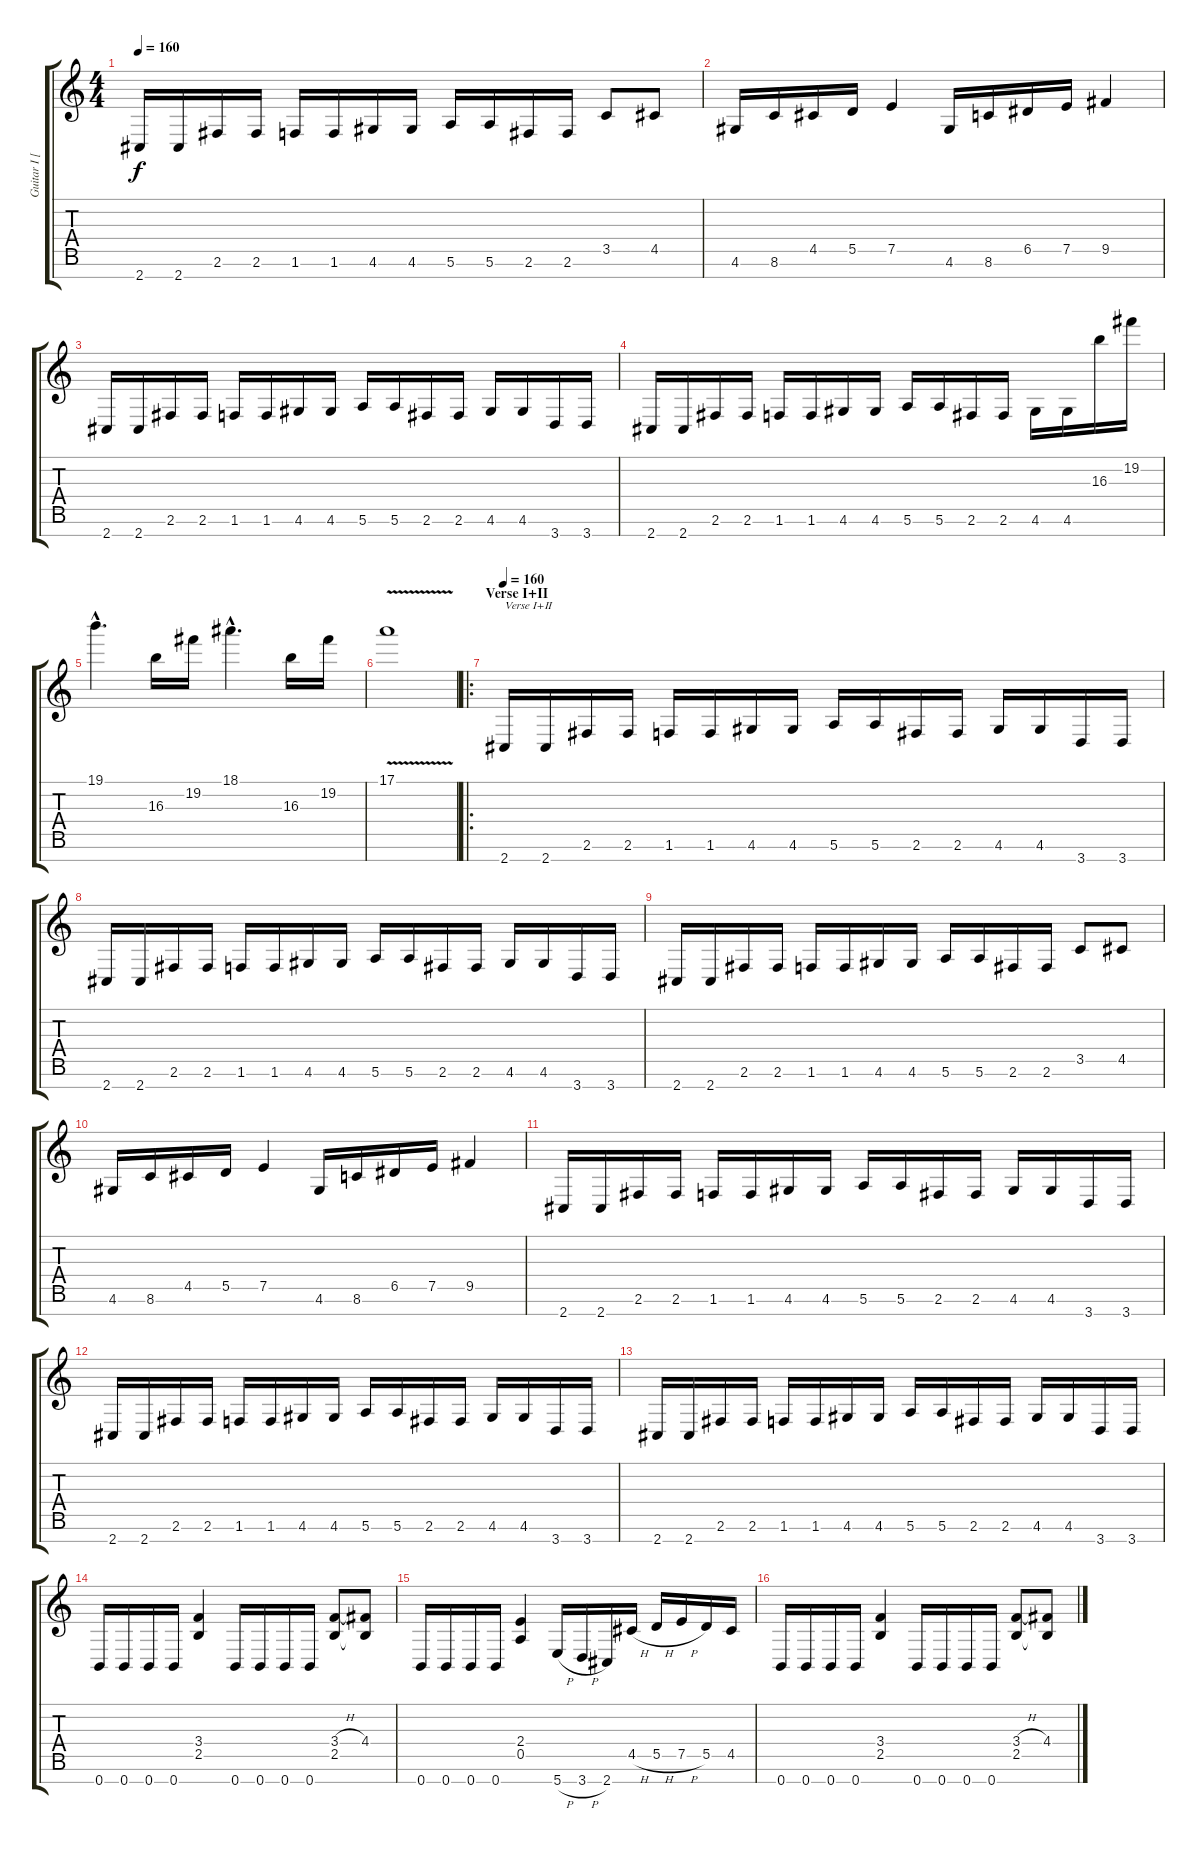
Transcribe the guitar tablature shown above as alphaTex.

\track ("Guitar I [Insahn]" "Guitar I [") {instrument distortionguitar}
\staff {score tabs}
\tuning (E4 B3 G3 D3 A2 E2 B1) {hide}
\ts (4 4)
\tempo 160
\clef g2
\ks c
2.7.16{dy f} 2.7.16 2.6.16 2.6.16 1.6.16 1.6.16 4.6.16 4.6.16 5.6.16 5.6.16 2.6.16 2.6.16 3.5.8 4.5.8 |
4.6.16 8.6.16 4.5.16 5.5.16 7.5.4 4.6.16 8.6.16 6.5.16 7.5.16 9.5.4 |
2.7.16 2.7.16 2.6.16 2.6.16 1.6.16 1.6.16 4.6.16 4.6.16 5.6.16 5.6.16 2.6.16 2.6.16 4.6.16 4.6.16 3.7.16 3.7.16 |
2.7.16 2.7.16 2.6.16 2.6.16 1.6.16 1.6.16 4.6.16 4.6.16 5.6.16 5.6.16 2.6.16 2.6.16 4.6.16 4.6.16 16.3.16 19.2.16 |
19.1{hac}.4{d} 16.3.16 19.2.16 18.1{hac}.4{d} 16.3.16 19.2.16 |
17.1{v}.1 |
\ro
\section ("" "Verse I+II")
\tempo 160
2.7.16{txt "Verse I+II"} 2.7.16 2.6.16 2.6.16 1.6.16 1.6.16 4.6.16 4.6.16 5.6.16 5.6.16 2.6.16 2.6.16 4.6.16 4.6.16 3.7.16 3.7.16 |
2.7.16 2.7.16 2.6.16 2.6.16 1.6.16 1.6.16 4.6.16 4.6.16 5.6.16 5.6.16 2.6.16 2.6.16 4.6.16 4.6.16 3.7.16 3.7.16 |
2.7.16 2.7.16 2.6.16 2.6.16 1.6.16 1.6.16 4.6.16 4.6.16 5.6.16 5.6.16 2.6.16 2.6.16 3.5.8 4.5.8 |
4.6.16 8.6.16 4.5.16 5.5.16 7.5.4 4.6.16 8.6.16 6.5.16 7.5.16 9.5.4 |
2.7.16 2.7.16 2.6.16 2.6.16 1.6.16 1.6.16 4.6.16 4.6.16 5.6.16 5.6.16 2.6.16 2.6.16 4.6.16 4.6.16 3.7.16 3.7.16 |
2.7.16 2.7.16 2.6.16 2.6.16 1.6.16 1.6.16 4.6.16 4.6.16 5.6.16 5.6.16 2.6.16 2.6.16 4.6.16 4.6.16 3.7.16 3.7.16 |
2.7.16 2.7.16 2.6.16 2.6.16 1.6.16 1.6.16 4.6.16 4.6.16 5.6.16 5.6.16 2.6.16 2.6.16 4.6.16 4.6.16 3.7.16 3.7.16 |
0.7.16 0.7.16 0.7.16 0.7.16 (3.4 2.5).4 0.7.16 0.7.16 0.7.16 0.7.16 (3.4{h} 2.5).8 (4.4 2.5{t}).8 |
0.7.16 0.7.16 0.7.16 0.7.16 (2.4 0.5).4 5.7{h}.16 3.7{h}.16 2.7.16 4.5{h}.16 5.5{h}.16 7.5{h}.16 5.5.16 4.5.16 |
0.7.16 0.7.16 0.7.16 0.7.16 (3.4 2.5).4 0.7.16 0.7.16 0.7.16 0.7.16 (3.4{h} 2.5).8 (4.4 2.5{t}).8
